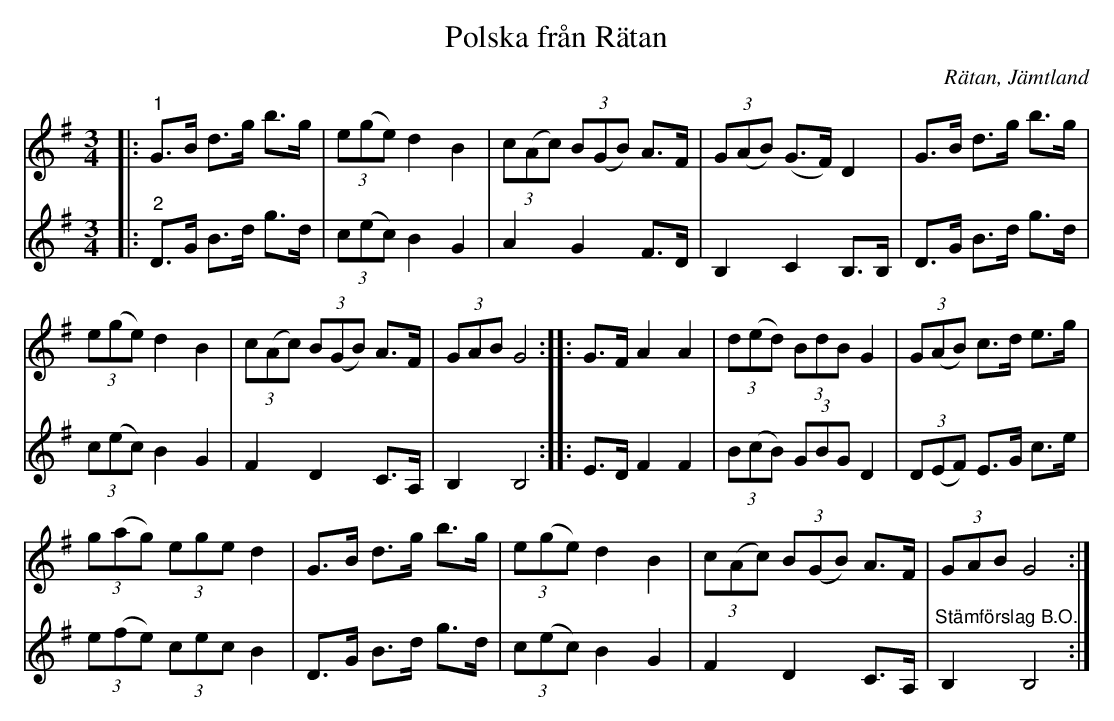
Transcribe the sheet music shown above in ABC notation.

X:1
T:Polska från Rätan
O:Rätan, Jämtland
L:1/8
M:3/4
K:G
V:1
|:"^1" G>B d>g b>g | (3e(ge) d2 B2 | (3c(Ac) (3B(GB) A>F | (3G(AB) (G>F) D2 | G>B d>g b>g |
(3e(ge) d2 B2 | (3c(Ac) (3B(GB) A>F | (3GAB G4 :: G>F A2 A2 | (3d(ed) (3BdB G2 | (3G(AB) c>d e>g |
(3g(ag) (3ege d2 | G>B d>g b>g | (3e(ge) d2 B2 | (3c(Ac) (3B(GB) A>F | (3GAB G4 :|
V:2
|:"^2" D>G B>d g>d | (3c(ec) B2 G2 | A2 G2 F>D | B,2 C2 B,>B, | D>G B>d g>d | (3c(ec) B2 G2 |
F2 D2 C>A, | B,2 B,4 :: E>D F2 F2 | (3B(cB) (3GBG D2 | (3D(EF) E>G c>e | (3e(fe) (3cec B2 |
D>G B>d g>d | (3c(ec) B2 G2 | F2 D2 C>A, |"^Stämförslag B.O." B,2 B,4 :|
